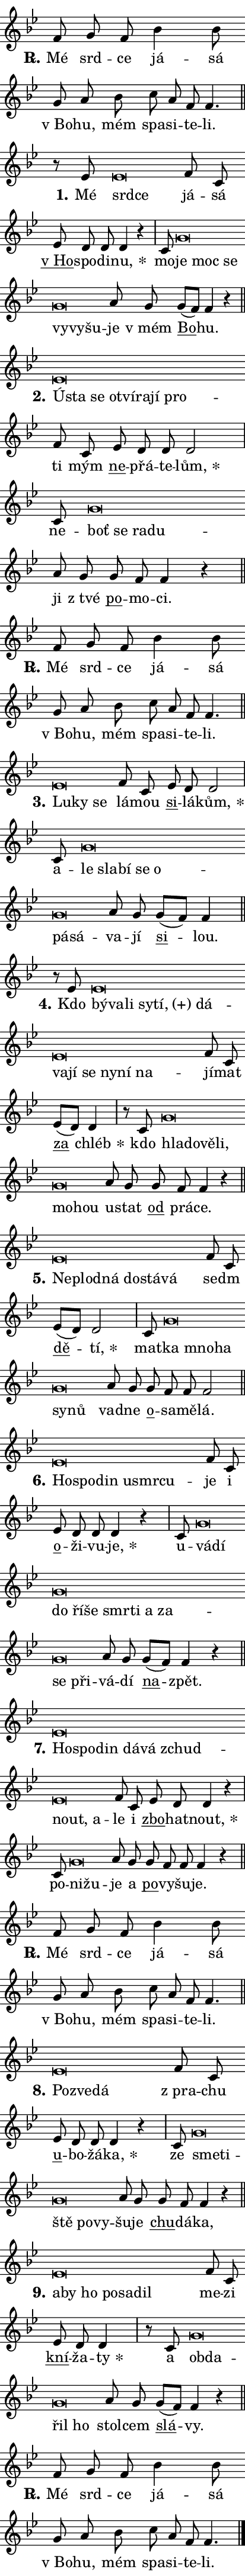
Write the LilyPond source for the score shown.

\version "2.24.0"
\header { tagline = "" }
\paper {
  indent = 0\cm
  top-margin = 0\cm
  right-margin = 0\cm
  bottom-margin = 0\cm
  left-margin = 0\cm
  paper-width = 7\cm
  page-breaking = #ly:one-page-breaking
  system-system-spacing.basic-distance = #11
  score-system-spacing.basic-distance = #11
  ragged-last = ##f
}


%% Author: Thomas Morley
%% https://lists.gnu.org/archive/html/lilypond-user/2020-05/msg00002.html
#(define (line-position grob)
"Returns position of @var[grob} in current system:
   @code{'start}, if at first time-step
   @code{'end}, if at last time-step
   @code{'middle} otherwise
"
  (let* ((col (ly:item-get-column grob))
         (ln (ly:grob-object col 'left-neighbor))
         (rn (ly:grob-object col 'right-neighbor))
         (col-to-check-left (if (ly:grob? ln) ln col))
         (col-to-check-right (if (ly:grob? rn) rn col))
         (break-dir-left
           (and
             (ly:grob-property col-to-check-left 'non-musical #f)
             (ly:item-break-dir col-to-check-left)))
         (break-dir-right
           (and
             (ly:grob-property col-to-check-right 'non-musical #f)
             (ly:item-break-dir col-to-check-right))))
        (cond ((eqv? 1 break-dir-left) 'start)
              ((eqv? -1 break-dir-right) 'end)
              (else 'middle))))

#(define (tranparent-at-line-position vctor)
  (lambda (grob)
  "Relying on @code{line-position} select the relevant enry from @var{vctor}.
Used to determine transparency,"
    (case (line-position grob)
      ((end) (not (vector-ref vctor 0)))
      ((middle) (not (vector-ref vctor 1)))
      ((start) (not (vector-ref vctor 2))))))

noteHeadBreakVisibility =
#(define-music-function (break-visibility)(vector?)
"Makes @code{NoteHead}s transparent relying on @var{break-visibility}"
#{
  \override NoteHead.transparent =
    #(tranparent-at-line-position break-visibility)
#})

#(define delete-ledgers-for-transparent-note-heads
  (lambda (grob)
    "Reads whether a @code{NoteHead} is transparent.
If so this @code{NoteHead} is removed from @code{'note-heads} from
@var{grob}, which is supposed to be @code{LedgerLineSpanner}.
As a result ledgers are not printed for this @code{NoteHead}"
    (let* ((nhds-array (ly:grob-object grob 'note-heads))
           (nhds-list
             (if (ly:grob-array? nhds-array)
                 (ly:grob-array->list nhds-array)
                 '()))
           ;; Relies on the transparent-property being done before
           ;; Staff.LedgerLineSpanner.after-line-breaking is executed.
           ;; This is fragile ...
           (to-keep
             (remove
               (lambda (nhd)
                 (ly:grob-property nhd 'transparent #f))
               nhds-list)))
      ;; TODO find a better method to iterate over grob-arrays, similiar
      ;; to filter/remove etc for lists
      ;; For now rebuilt from scratch
      (set! (ly:grob-object grob 'note-heads)  '())
      (for-each
        (lambda (nhd)
          (ly:pointer-group-interface::add-grob grob 'note-heads nhd))
        to-keep))))

hideNotes = {
  \noteHeadBreakVisibility #begin-of-line-visible
}
unHideNotes = {
  \noteHeadBreakVisibility #all-visible
}

% work-around for resetting accidentals
% https://lilypond.org/doc/v2.23/Documentation/notation/displaying-rhythms#unmetered-music
cadenzaMeasure = {
  \cadenzaOff
  \partial 1024 s1024
  \cadenzaOn
}

#(define-markup-command (accent layout props text) (markup?)
  "Underline accented syllable"
  (interpret-markup layout props
    #{\markup \override #'(offset . 4.3) \underline { #text }#}))

responsum = \markup \concat {
  "R" \hspace #-1.05 \path #0.1 #'((moveto 0 0.07) (lineto 0.9 0.8)) \hspace #0.05 "."
}

\layout {
    \context {
        \Staff
        \remove "Time_signature_engraver"
        \override LedgerLineSpanner.after-line-breaking = #delete-ledgers-for-transparent-note-heads
    }
    \context {
        \Voice {
            \override NoteHead.output-attributes = #'((class . "notehead"))
            \override Hairpin.height = #0.55
        }
    }
    \context {
        \Lyrics {
            \override StanzaNumber.output-attributes = #'((class . "stanzanumber"))
            \override LyricSpace.minimum-distance = #0.9
            \override LyricText.font-name = #"TeX Gyre Schola"
            \override LyricText.font-size = 1
            \override StanzaNumber.font-name = #"TeX Gyre Schola Bold"
            \override StanzaNumber.font-size = 1
        }
    }
}

% magnetic-lyrics.ily
%
%   written by
%     Jean Abou Samra <jean@abou-samra.fr>
%     Werner Lemberg <wl@gnu.org>
%
%   adapted by
%     Jiri Hon <jiri.hon@gmail.com>
%
% Version 2022-Apr-15

% https://www.mail-archive.com/lilypond-user@gnu.org/msg149350.html

#(define (Left_hyphen_pointer_engraver context)
   "Collect syllable-hyphen-syllable occurrences in lyrics and store
them in properties.  This engraver only looks to the left.  For
example, if the lyrics input is @code{foo -- bar}, it does the
following.

@itemize @bullet
@item
Set the @code{text} property of the @code{LyricHyphen} grob between
@q{foo} and @q{bar} to @code{foo}.

@item
Set the @code{left-hyphen} property of the @code{LyricText} grob with
text @q{foo} to the @code{LyricHyphen} grob between @q{foo} and
@q{bar}.
@end itemize

Use this auxiliary engraver in combination with the
@code{lyric-@/text::@/apply-@/magnetic-@/offset!} hook."
   (let ((hyphen #f)
         (text #f))
     (make-engraver
      (acknowledgers
       ((lyric-syllable-interface engraver grob source-engraver)
        (set! text grob)))
      (end-acknowledgers
       ((lyric-hyphen-interface engraver grob source-engraver)
        ;(when (not (grob::has-interface grob 'lyric-space-interface))
          (set! hyphen grob)));)
      ((stop-translation-timestep engraver)
       (when (and text hyphen)
         (ly:grob-set-object! text 'left-hyphen hyphen))
       (set! text #f)
       (set! hyphen #f)))))

#(define (lyric-text::apply-magnetic-offset! grob)
   "If the space between two syllables is less than the value in
property @code{LyricText@/.details@/.squash-threshold}, move the right
syllable to the left so that it gets concatenated with the left
syllable.

Use this function as a hook for
@code{LyricText@/.after-@/line-@/breaking} if the
@code{Left_@/hyphen_@/pointer_@/engraver} is active."
   (let ((hyphen (ly:grob-object grob 'left-hyphen #f)))
     (when hyphen
       (let ((left-text (ly:spanner-bound hyphen LEFT)))
         (when (grob::has-interface left-text 'lyric-syllable-interface)
           (let* ((common (ly:grob-common-refpoint grob left-text X))
                  (this-x-ext (ly:grob-extent grob common X))
                  (left-x-ext
                   (begin
                     ;; Trigger magnetism for left-text.
                     (ly:grob-property left-text 'after-line-breaking)
                     (ly:grob-extent left-text common X)))
                  ;; `delta` is the gap width between two syllables.
                  (delta (- (interval-start this-x-ext)
                            (interval-end left-x-ext)))
                  (details (ly:grob-property grob 'details))
                  (threshold (assoc-get 'squash-threshold details 0.2)))
             (when (< delta threshold)
               (let* (;; We have to manipulate the input text so that
                      ;; ligatures crossing syllable boundaries are not
                      ;; disabled.  For languages based on the Latin
                      ;; script this is essentially a beautification.
                      ;; However, for non-Western scripts it can be a
                      ;; necessity.
                      (lt (ly:grob-property left-text 'text))
                      (rt (ly:grob-property grob 'text))
                      (is-space (grob::has-interface hyphen 'lyric-space-interface))
                      (space (if is-space " " ""))
                      (space-markup (grob-interpret-markup grob " "))
                      (space-size (interval-length (ly:stencil-extent space-markup X)))
                      (extra-delta (if is-space space-size 0))
                      ;; Append new syllable.
                      (ltrt-space (if (and (string? lt) (string? rt))
                                (string-append lt space rt)
                                (make-concat-markup (list lt space rt))))
                      ;; Right-align `ltrt` to the right side.
                      (ltrt-space-markup (grob-interpret-markup
                               grob
                               (make-translate-markup
                                (cons (interval-length this-x-ext) 0)
                                (make-right-align-markup ltrt-space)))))
                 (begin
                   ;; Don't print `left-text`.
                   (ly:grob-set-property! left-text 'stencil #f)
                   ;; Set text and stencil (which holds all collected
                   ;; syllables so far) and shift it to the left.
                   (ly:grob-set-property! grob 'text ltrt-space)
                   (ly:grob-set-property! grob 'stencil ltrt-space-markup)
                   (ly:grob-translate-axis! grob (- (- delta extra-delta)) X))))))))))


#(define (lyric-hyphen::displace-bounds-first grob)
   ;; Make very sure this callback isn't triggered too early.
   (let ((left (ly:spanner-bound grob LEFT))
         (right (ly:spanner-bound grob RIGHT)))
     (ly:grob-property left 'after-line-breaking)
     (ly:grob-property right 'after-line-breaking)
     (ly:lyric-hyphen::print grob)))

squashThreshold = #0.4

\layout {
  \context {
    \Lyrics
    \consists #Left_hyphen_pointer_engraver
    \override LyricText.after-line-breaking =
      #lyric-text::apply-magnetic-offset!
    \override LyricHyphen.stencil = #lyric-hyphen::displace-bounds-first
    \override LyricText.details.squash-threshold = \squashThreshold
    \override LyricHyphen.minimum-distance = 0
    \override LyricHyphen.minimum-length = \squashThreshold
  }
}

squash = \override LyricText.details.squash-threshold = 9999
unSquash = \override LyricText.details.squash-threshold = \squashThreshold

left = \override LyricText.self-alignment-X = #LEFT
unLeft = \revert LyricText.self-alignment-X

starOffset = #(lambda (grob) 
                (let ((x_offset (ly:self-alignment-interface::aligned-on-x-parent grob)))
                  (if (= x_offset 0) 0 (+ x_offset 1.2))))

star = #(define-music-function (syllable)(string?)
"Append star separator at the end of a syllable"
#{
  \once \override LyricText.X-offset = #starOffset
  \lyricmode { \markup {
    #syllable
    \override #'((font-name . "TeX Gyre Schola Bold")) \hspace #0.2 \lower #0.65 \larger "*"
  } }
#})

starAccent = #(define-music-function (syllable)(string?)
"Append star separator at the end of a syllable and make accent"
#{
  \once \override LyricText.X-offset = #starOffset
  \lyricmode { \markup {
    \accent #syllable
    \override #'((font-name . "TeX Gyre Schola Bold")) \hspace #0.2 \lower #0.65 \larger "*"
  } }
#})

breath = #(define-music-function (syllable)(string?)
"Append breathing indicator at the end of a syllable"
#{
  \lyricmode { \markup { #syllable "+" } }
#})

optionalBreath = #(define-music-function (syllable)(string?)
"Append optional breathing indicator at the end of a syllable"
#{
  \lyricmode { \markup { #syllable "(+)" } }
#})


\score {
    <<
        \new Voice = "melody" { \cadenzaOn \key bes \major \relative { f'8 g f bes4 bes8 \bar "" g a bes \bar "" c a f f4. \cadenzaMeasure \bar "||" \break } }
        \new Lyrics \lyricsto "melody" { \lyricmode { \set stanza = \responsum
Mé srd -- ce já -- sá "v Bo" -- hu, mém spa -- si -- te -- li. } }
    >>
    \layout {}
}

\score {
    <<
        \new Voice = "melody" { \cadenzaOn \key bes \major \relative { r8 es' es\breve*1/16 \hideNotes \breve*1/16 \bar "" \unHideNotes f8 c \bar "" es d d d4 r \cadenzaMeasure \bar "|" c8 g'\breve*1/16 \hideNotes \breve*1/16 \bar "" \breve*1/16 \bar "" \breve*1/16 \bar "" \breve*1/16 \breve*1/16 \bar "" \unHideNotes a8 g \bar "" g[( f)] f4 r \cadenzaMeasure \bar "||" \break } }
        \new Lyrics \lyricsto "melody" { \lyricmode { \set stanza = "1."
Mé \left srd -- \squash ce \unLeft \unSquash já -- sá \markup \accent "v Ho" -- spo -- di -- \star nu, mo -- \left je \squash moc se vy -- vy -- šu -- \unLeft \unSquash je "v mém" \markup \accent Bo -- hu. } }
    >>
    \layout {}
}

\score {
    <<
        \new Voice = "melody" { \cadenzaOn \key bes \major \relative { es'\breve*1/16 \hideNotes \breve*1/16 \bar "" \breve*1/16 \bar "" \breve*1/16 \bar "" \breve*1/16 \bar "" \breve*1/16 \bar "" \breve*1/16 \breve*1/16 \bar "" \unHideNotes f8 c \bar "" es d d d2 \cadenzaMeasure \bar "|" c8 g'\breve*1/16 \hideNotes \breve*1/16 \bar "" \breve*1/16 \breve*1/16 \bar "" \unHideNotes a8 g \bar "" g f f4 r \cadenzaMeasure \bar "||" \break } }
        \new Lyrics \lyricsto "melody" { \lyricmode { \set stanza = "2."
\left Ú -- \squash sta se o -- tví -- ra -- jí pro -- \unLeft \unSquash ti mým \markup \accent ne -- přá -- te -- \star lům, ne -- \left boť \squash se ra -- du -- \unLeft \unSquash ji "z tvé" \markup \accent po -- mo -- ci. } }
    >>
    \layout {}
}

\score {
    <<
        \new Voice = "melody" { \cadenzaOn \key bes \major \relative { f'8 g f bes4 bes8 \bar "" g a bes \bar "" c a f f4. \cadenzaMeasure \bar "||" \break } }
        \new Lyrics \lyricsto "melody" { \lyricmode { \set stanza = \responsum
Mé srd -- ce já -- sá "v Bo" -- hu, mém spa -- si -- te -- li. } }
    >>
    \layout {}
}

\score {
    <<
        \new Voice = "melody" { \cadenzaOn \key bes \major \relative { es'\breve*1/16 \hideNotes \breve*1/16 \breve*1/16 \bar "" \unHideNotes f8 c \bar "" es d d2 \cadenzaMeasure \bar "|" c8 g'\breve*1/16 \hideNotes \breve*1/16 \bar "" \breve*1/16 \bar "" \breve*1/16 \bar "" \breve*1/16 \bar "" \breve*1/16 \breve*1/16 \bar "" \unHideNotes a8 g \bar "" g[( f)] f4 \cadenzaMeasure \bar "||" \break } }
        \new Lyrics \lyricsto "melody" { \lyricmode { \set stanza = "3."
\left Lu -- \squash ky se \unLeft \unSquash lá -- mou \markup \accent si -- lá -- \star kům, a -- \left le \squash sla -- bí se o -- pá -- sá -- \unLeft \unSquash va -- jí \markup \accent si -- lou. } }
    >>
    \layout {}
}

\score {
    <<
        \new Voice = "melody" { \cadenzaOn \key bes \major \relative { r8 es' es\breve*1/16 \hideNotes \breve*1/16 \bar "" \breve*1/16 \bar "" \breve*1/16 \bar "" \breve*1/16 \bar "" \breve*1/16 \bar "" \breve*1/16 \bar "" \breve*1/16 \bar "" \breve*1/16 \bar "" \breve*1/16 \bar "" \breve*1/16 \breve*1/16 \bar "" \unHideNotes f8 c \bar "" es[( d)] d4 \cadenzaMeasure \bar "|" r8 c8 g'\breve*1/16 \hideNotes \breve*1/16 \bar "" \breve*1/16 \bar "" \breve*1/16 \bar "" \breve*1/16 \breve*1/16 \bar "" \unHideNotes a8 g \bar "" g f f4 r \cadenzaMeasure \bar "||" \break } }
        \new Lyrics \lyricsto "melody" { \lyricmode { \set stanza = "4."
Kdo \left bý -- \squash va -- li sy -- \optionalBreath tí, dá -- va -- jí se ny -- ní na -- \unLeft \unSquash jí -- mat \markup \accent za \star chléb kdo \left hla -- \squash do -- vě -- li, mo -- hou \unLeft \unSquash u -- stat \markup \accent od prá -- ce. } }
    >>
    \layout {}
}

\score {
    <<
        \new Voice = "melody" { \cadenzaOn \key bes \major \relative { es'\breve*1/16 \hideNotes \breve*1/16 \bar "" \breve*1/16 \bar "" \breve*1/16 \bar "" \breve*1/16 \breve*1/16 \bar "" \unHideNotes f8 c \bar "" es[( d)] d2 \cadenzaMeasure \bar "|" c8 g'\breve*1/16 \hideNotes \breve*1/16 \bar "" \breve*1/16 \bar "" \breve*1/16 \breve*1/16 \bar "" \unHideNotes a8 g \bar "" g f f f2 \cadenzaMeasure \bar "||" \break } }
        \new Lyrics \lyricsto "melody" { \lyricmode { \set stanza = "5."
\left Ne -- \squash plod -- ná do -- stá -- vá \unLeft \unSquash se -- dm \markup \accent dě -- \star tí, mat -- \left ka \squash mno -- ha sy -- nů \unLeft \unSquash vad -- ne \markup \accent o -- sa -- mě -- lá. } }
    >>
    \layout {}
}

\score {
    <<
        \new Voice = "melody" { \cadenzaOn \key bes \major \relative { es'\breve*1/16 \hideNotes \breve*1/16 \bar "" \breve*1/16 \bar "" \breve*1/16 \bar "" \breve*1/16 \breve*1/16 \bar "" \unHideNotes f8 c \bar "" es d d d4 r \cadenzaMeasure \bar "|" c8 g'\breve*1/16 \hideNotes \breve*1/16 \bar "" \breve*1/16 \bar "" \breve*1/16 \bar "" \breve*1/16 \bar "" \breve*1/16 \bar "" \breve*1/16 \bar "" \breve*1/16 \bar "" \breve*1/16 \bar "" \breve*1/16 \breve*1/16 \bar "" \unHideNotes a8 g \bar "" g[( f)] f4 r \cadenzaMeasure \bar "||" \break } }
        \new Lyrics \lyricsto "melody" { \lyricmode { \set stanza = "6."
\left Ho -- \squash spo -- din u -- smr -- cu -- \unLeft \unSquash je i \markup \accent o -- ži -- vu -- \star je, u -- \left vá -- \squash dí do ří -- še smr -- ti a za -- se při -- \unLeft \unSquash vá -- dí \markup \accent na -- zpět. } }
    >>
    \layout {}
}

\score {
    <<
        \new Voice = "melody" { \cadenzaOn \key bes \major \relative { es'\breve*1/16 \hideNotes \breve*1/16 \bar "" \breve*1/16 \bar "" \breve*1/16 \bar "" \breve*1/16 \bar "" \breve*1/16 \bar "" \breve*1/16 \breve*1/16 \bar "" \unHideNotes f8 c \bar "" es d d4 r \cadenzaMeasure \bar "|" c8 g'\breve*1/16 \hideNotes \breve*1/16 \bar "" \unHideNotes a8 g \bar "" g f f f4 r \cadenzaMeasure \bar "||" \break } }
        \new Lyrics \lyricsto "melody" { \lyricmode { \set stanza = "7."
\left Ho -- \squash spo -- din dá -- vá zchud -- nout, a -- \unLeft \unSquash le i \markup \accent zbo -- hat -- \star nout, po -- \left ni -- \squash žu -- \unLeft \unSquash je a \markup \accent po -- vy -- šu -- je. } }
    >>
    \layout {}
}

\score {
    <<
        \new Voice = "melody" { \cadenzaOn \key bes \major \relative { f'8 g f bes4 bes8 \bar "" g a bes \bar "" c a f f4. \cadenzaMeasure \bar "||" \break } }
        \new Lyrics \lyricsto "melody" { \lyricmode { \set stanza = \responsum
Mé srd -- ce já -- sá "v Bo" -- hu, mém spa -- si -- te -- li. } }
    >>
    \layout {}
}

\score {
    <<
        \new Voice = "melody" { \cadenzaOn \key bes \major \relative { es'\breve*1/16 \hideNotes \breve*1/16 \breve*1/16 \bar "" \unHideNotes f8 c \bar "" es d d d4 r \cadenzaMeasure \bar "|" c8 g'\breve*1/16 \hideNotes \breve*1/16 \bar "" \breve*1/16 \bar "" \breve*1/16 \breve*1/16 \bar "" \unHideNotes a8 g \bar "" g f f4 r \cadenzaMeasure \bar "||" \break } }
        \new Lyrics \lyricsto "melody" { \lyricmode { \set stanza = "8."
\left Po -- \squash zve -- dá \unLeft \unSquash "z pra" -- chu \markup \accent u -- bo -- žá -- \star ka, ze \left sme -- \squash ti -- ště po -- vy -- \unLeft \unSquash šu -- je \markup \accent chu -- dá -- ka, } }
    >>
    \layout {}
}

\score {
    <<
        \new Voice = "melody" { \cadenzaOn \key bes \major \relative { es'\breve*1/16 \hideNotes \breve*1/16 \bar "" \breve*1/16 \bar "" \breve*1/16 \bar "" \breve*1/16 \breve*1/16 \bar "" \unHideNotes f8 c \bar "" es d d4 \cadenzaMeasure \bar "|" r8 c8 g'\breve*1/16 \hideNotes \breve*1/16 \bar "" \breve*1/16 \breve*1/16 \bar "" \unHideNotes a8 g \bar "" g[( f)] f4 r \cadenzaMeasure \bar "||" \break } }
        \new Lyrics \lyricsto "melody" { \lyricmode { \set stanza = "9."
\left a -- \squash by ho po -- sa -- dil \unLeft \unSquash me -- zi \markup \accent kní -- ža -- \star ty a \left ob -- \squash da -- řil ho \unLeft \unSquash stol -- cem \markup \accent slá -- vy. } }
    >>
    \layout {}
}

\score {
    <<
        \new Voice = "melody" { \cadenzaOn \key bes \major \relative { f'8 g f bes4 bes8 \bar "" g a bes \bar "" c a f f4. \cadenzaMeasure \bar "||" \break } \bar "|." }
        \new Lyrics \lyricsto "melody" { \lyricmode { \set stanza = \responsum
Mé srd -- ce já -- sá "v Bo" -- hu, mém spa -- si -- te -- li. } }
    >>
    \layout {}
}
